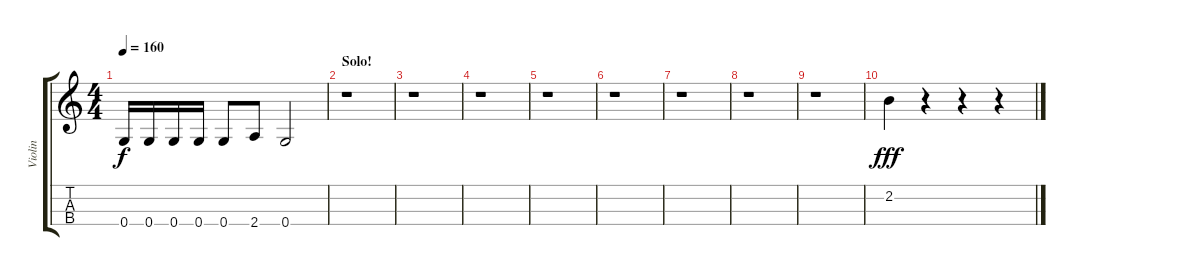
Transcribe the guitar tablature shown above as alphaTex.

\track ("Violin" "Violin") {instrument violin}
\staff {score tabs}
\tuning (E5 A4 D4 G3) {hide}
\ts (4 4)
\tempo 160
\clef g2
\ks c
0.4.16{dy f} 0.4.16 0.4.16 0.4.16 0.4.8 2.4.8 0.4.2 |
\section ("" "Solo!")
r.1 |
r.1 |
r.1 |
r.1 |
r.1 |
r.1 |
r.1 |
r.1 |
2.2.4{dy fff} r.4 r.4 r.4
